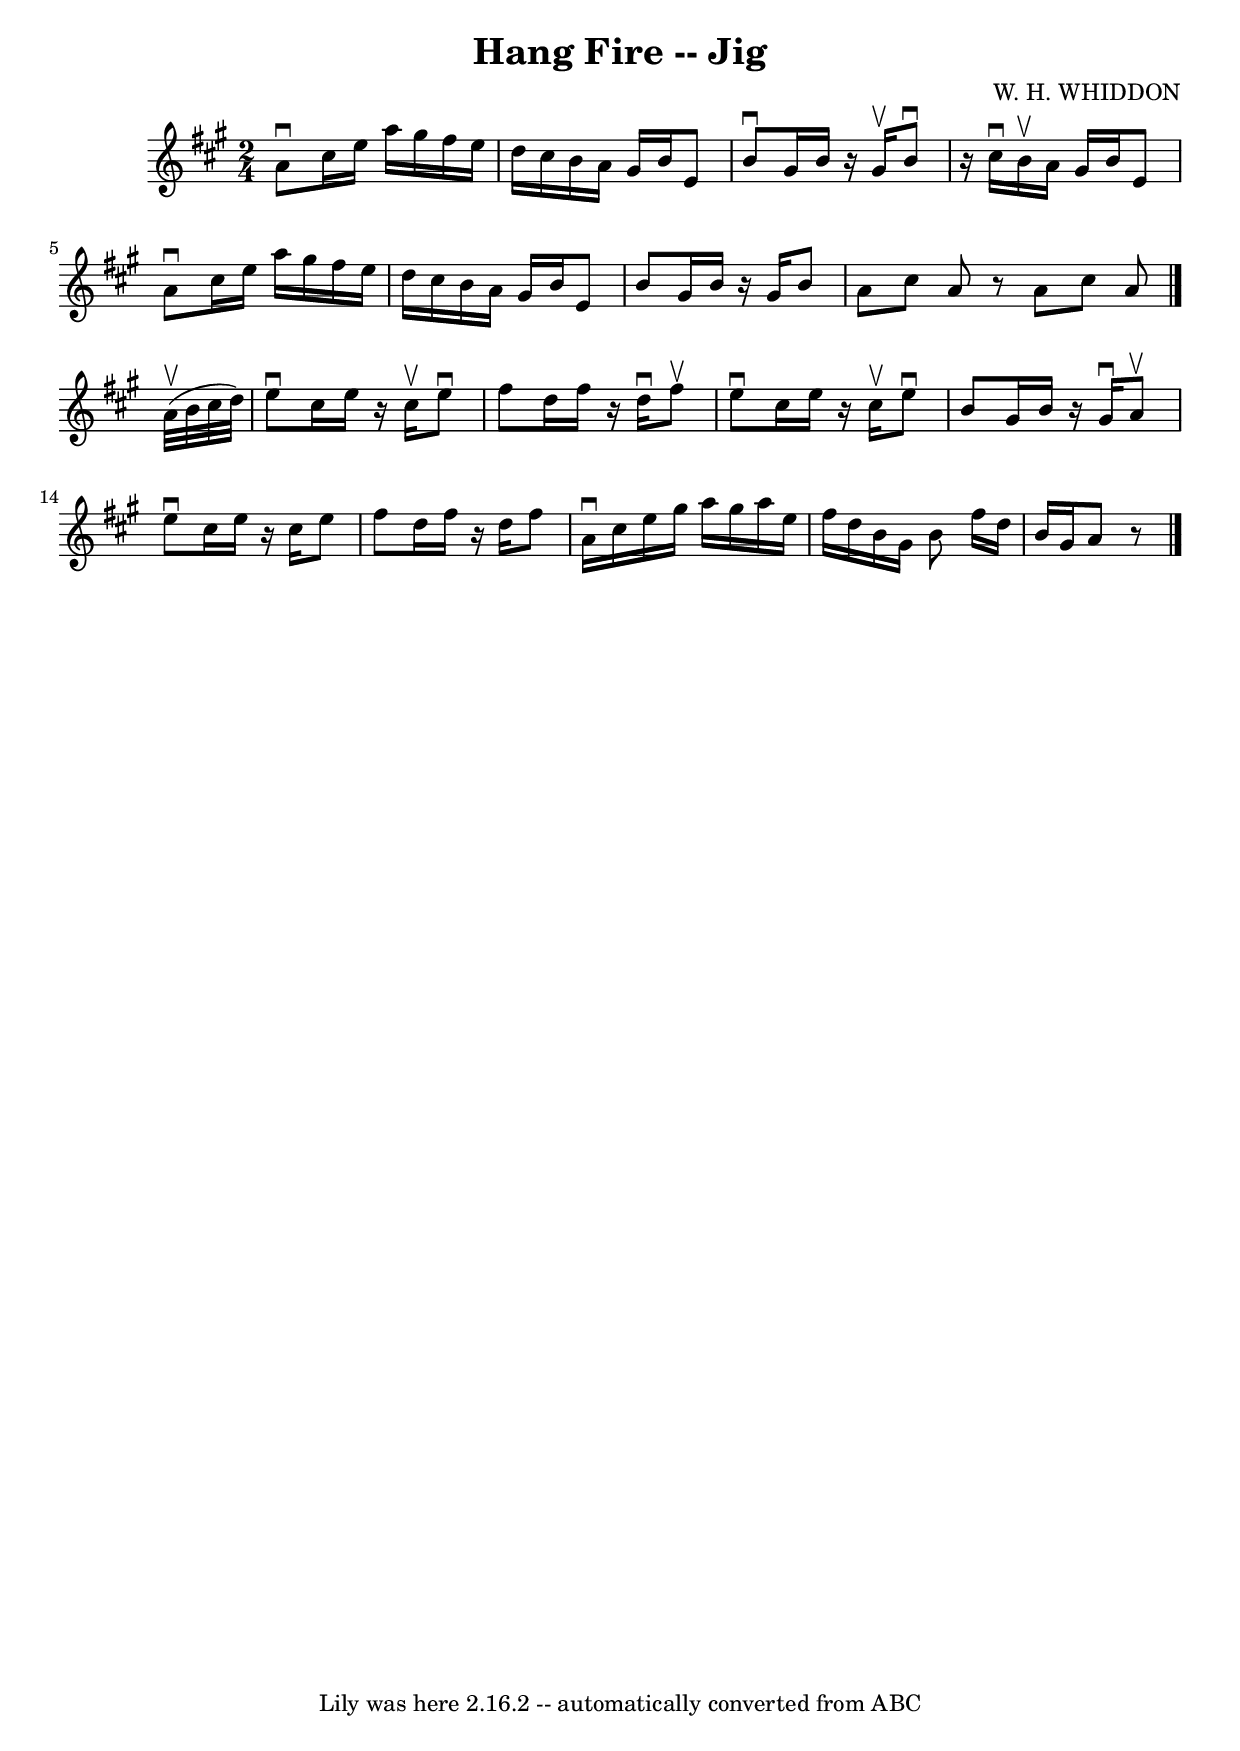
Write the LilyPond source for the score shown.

\version "2.16.2"
\include "Mammoth.ily"
\header {
  %% book = "Ryan's Mammoth Collection"
  composer = "W. H. WHIDDON"
  crossRefNumber = "1"
  footnotes = "\\\\118 669"
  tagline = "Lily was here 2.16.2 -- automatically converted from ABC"
  title = "Hang Fire -- Jig"

}
voicedefault =  {


  \time 2/4 
  \key a \major
  a'8^\downbow cis''16 e''16 a''16 gis''16  
  fis''16 e''16    |
  d''16 cis''16 b'16 a'16 gis'16    
  b'16 e'8    |
  b'8^\downbow gis'16 b'16    r16 gis'16^\upbow  
  b'8^\downbow   |
  r16 cis''16^\downbow b'16^\upbow a'16    
  gis'16 b'16 e'8    |
  a'8^\downbow cis''16 e''16 a''16 
  gis''16 fis''16 e''16    |
  d''16 cis''16 b'16 a'16   
  gis'16 b'16 e'8    |
  b'8 gis'16 b'16    r16 gis'16    
  b'8    |
  a'8 cis''8 a'8    r8   \bar ":|" a'8 cis''8 a'8 
  \bar "|." a'32^\upbow(b'32 cis''32 d''32) |
  e''8 ^\downbow cis''16 e''16    r16 cis''16^\upbow e''8^\downbow   |
  
  fis''8 d''16 fis''16    r16 d''16^\downbow fis''8^\upbow   |
  
  e''8^\downbow cis''16 e''16    r16 cis''16^\upbow e''8^\downbow   
  |
  b'8 gis'16 b'16    r16 gis'16^\downbow a'8^\upbow   
  |
  e''8^\downbow cis''16 e''16    r16 cis''16 e''8    
  |
  fis''8 d''16 fis''16    r16 d''16 fis''8    |
  
  a'16^\downbow cis''16 e''16 gis''16 a''16 gis''16 a''16    
  e''16    |
  fis''16 d''16 b'16 gis'16 b'8  \bar ":|"   
  fis''16 d''16 b'16 gis'16 a'8    r8   |
  \bar "|."   

}

\score{
  <<

    \context Staff="default"
    {
      \voicedefault 
      
    }

  >>
  \layout {
    
  }
  \midi {
  }

}
